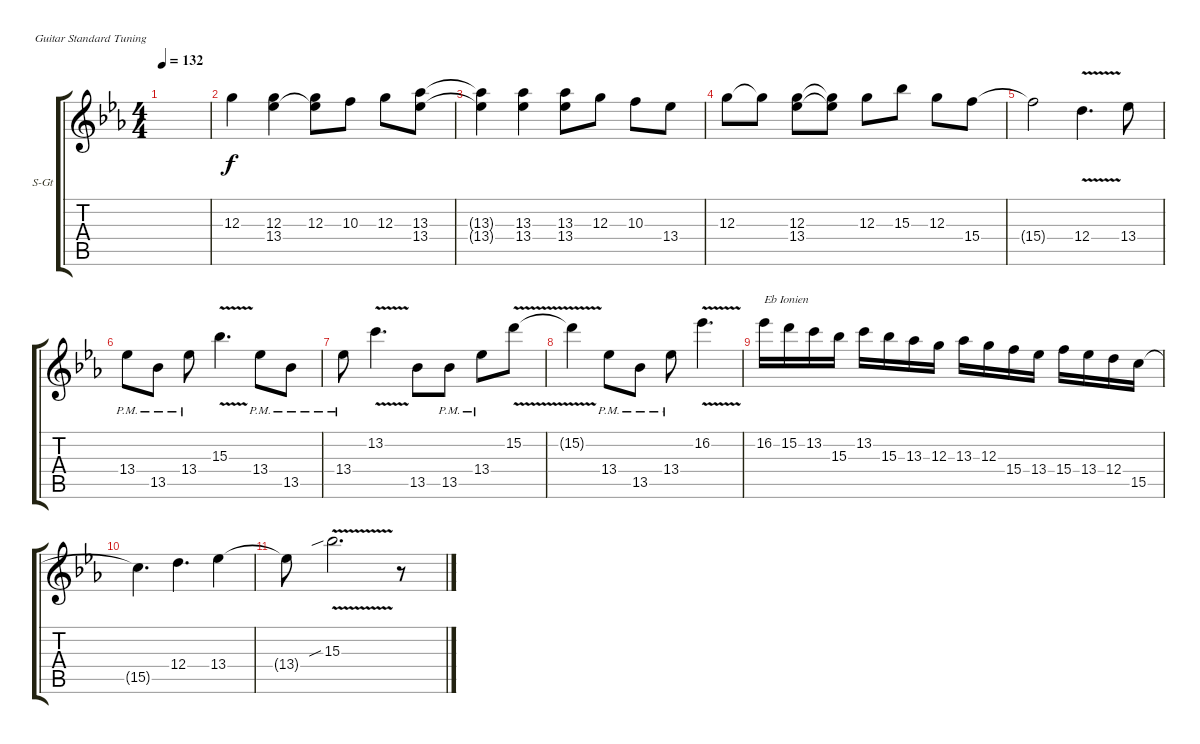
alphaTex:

\defaultSystemsLayout 4
\bracketExtendMode groupsimilarinstruments
\firstSystemTrackNameOrientation horizontal
\otherSystemsTrackNameOrientation horizontal
\track ("Richie Sambora" "S-Gt") {instrument distortionguitar}
\staff {score tabs}
\tuning (E4 B3 G3 D3 A2 E2)
\ts (4 4)
\tempo 132
\clef g2
\scale
0.318488
\ks eb
|
\scale
0.331438 12.3.4 (12.3 13.4).4 (12.3 13.4{t}).8 10.3.8 12.3.8 (13.3 13.4).8 |
\scale
0.350169 (13.3{t} 13.4{t}).4 (13.3 13.4).4 (13.3 13.4).8 12.3.8 10.3.8 13.4.8 |
\scale
0.346999 12.3.8 12.3{t}.8 (12.3 13.4).8 (12.3{t} 13.4{t}).8 12.3.8 15.3.8 12.3.8 15.4.8 |
\scale
0.333165 15.4{t}.2 12.4{v}.4{d} 13.4.8 |
\scale
0.320009 13.4{pm}.8 13.5{pm}.8 13.4{pm}.8 15.3{v}.4{d} 13.4{pm}.8 13.5{pm}.8 |
\scale
0.305755 13.4{pm}.8 13.2{v}.4{d} 13.5.8 13.5{pm}.8 13.4{pm}.8 15.2{v}.8 |
\scale
0.31167 15.2{t}.4 13.4{pm}.8 13.5{pm}.8 13.4{pm}.8 16.2{v}.4{d} |
\scale
0.383119 16.2.16{txt "Eb Ionien"} 15.2.16 13.2.16 15.3.16 13.2.16 15.3.16 13.3.16 12.3.16 13.3.16 12.3.16 15.4.16 13.4.16 15.4.16 13.4.16 12.4.16 15.5.16 |
\scale
0.373165 15.5{t}.4{d} 12.4.4{d} 13.4.4 |
\scale
0.345239 13.4{t}.8 15.3{v sib}.2{d} r.8 |
\scale
0.281588
